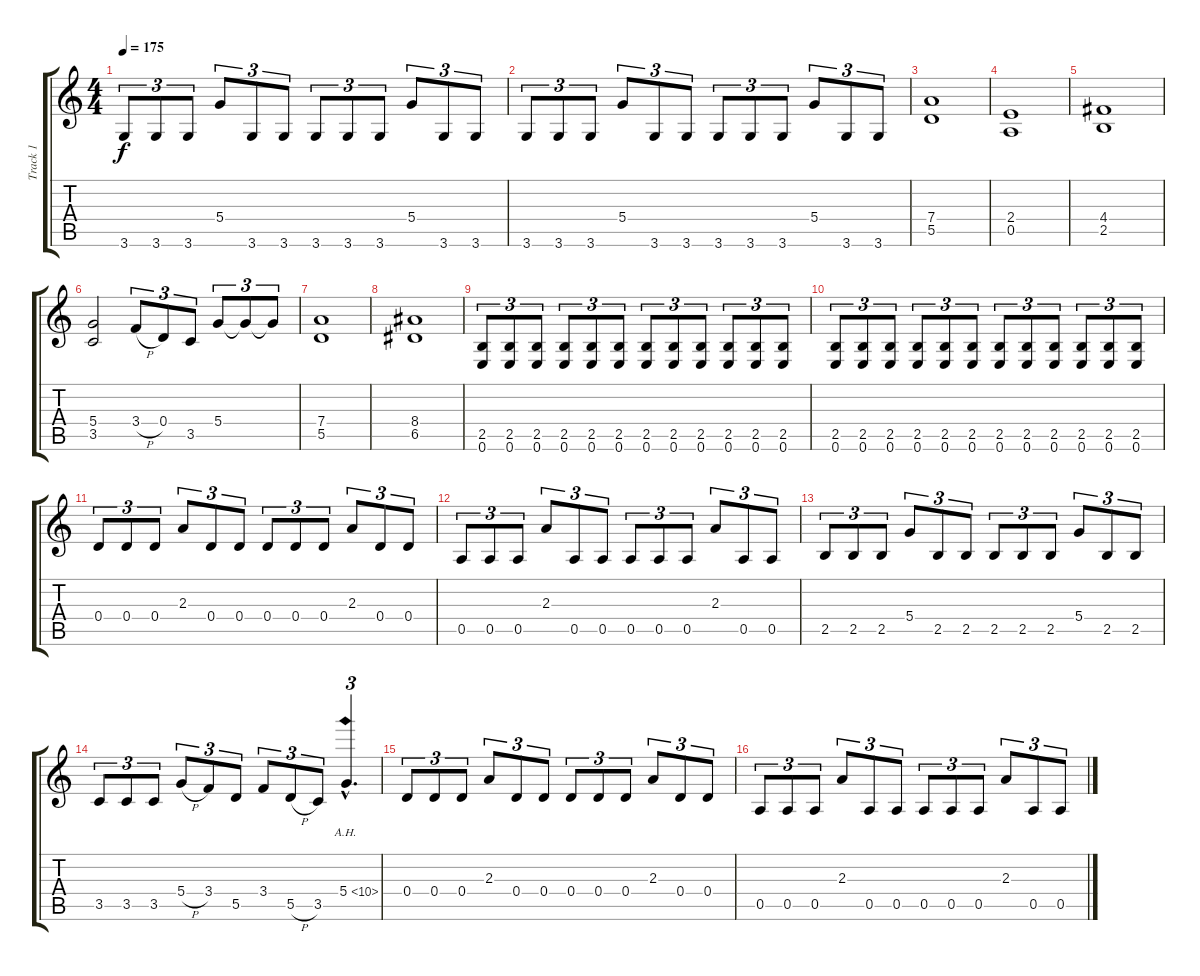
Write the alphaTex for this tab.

\track ("Track 1" "Track 1") {instrument overdrivenguitar}
\staff {score tabs}
\tuning (E4 B3 G3 D3 A2 E2) {hide}
\ts (4 4)
\tempo 175
\clef g2
\ks c
3.6.8{tu (3 2) dy f} 3.6.8{tu (3 2)} 3.6.8{tu (3 2)} 5.4.8{tu (3 2)} 3.6.8{tu (3 2)} 3.6.8{tu (3 2)} 3.6.8{tu (3 2)} 3.6.8{tu (3 2)} 3.6.8{tu (3 2)} 5.4.8{tu (3 2)} 3.6.8{tu (3 2)} 3.6.8{tu (3 2)} |
3.6.8{tu (3 2)} 3.6.8{tu (3 2)} 3.6.8{tu (3 2)} 5.4.8{tu (3 2)} 3.6.8{tu (3 2)} 3.6.8{tu (3 2)} 3.6.8{tu (3 2)} 3.6.8{tu (3 2)} 3.6.8{tu (3 2)} 5.4.8{tu (3 2)} 3.6.8{tu (3 2)} 3.6.8{tu (3 2)} |
(7.4 5.5).1 |
(2.4 0.5).1 |
(4.4 2.5).1 |
(5.4 3.5).2 3.4{h}.8{tu (3 2)} 0.4.8{tu (3 2)} 3.5.8{tu (3 2)} 5.4.8{tu (3 2)} 5.4{t}.8{tu (3 2)} 5.4{t}.8{tu (3 2)} |
(7.4 5.5).1 |
(8.4 6.5).1 |
(2.5 0.6).8{tu (3 2)} (2.5 0.6).8{tu (3 2)} (2.5 0.6).8{tu (3 2)} (2.5 0.6).8{tu (3 2)} (2.5 0.6).8{tu (3 2)} (2.5 0.6).8{tu (3 2)} (2.5 0.6).8{tu (3 2)} (2.5 0.6).8{tu (3 2)} (2.5 0.6).8{tu (3 2)} (2.5 0.6).8{tu (3 2)} (2.5 0.6).8{tu (3 2)} (2.5 0.6).8{tu (3 2)} |
(2.5 0.6).8{tu (3 2)} (2.5 0.6).8{tu (3 2)} (2.5 0.6).8{tu (3 2)} (2.5 0.6).8{tu (3 2)} (2.5 0.6).8{tu (3 2)} (2.5 0.6).8{tu (3 2)} (2.5 0.6).8{tu (3 2)} (2.5 0.6).8{tu (3 2)} (2.5 0.6).8{tu (3 2)} (2.5 0.6).8{tu (3 2)} (2.5 0.6).8{tu (3 2)} (2.5 0.6).8{tu (3 2)} |
0.4.8{tu (3 2)} 0.4.8{tu (3 2)} 0.4.8{tu (3 2)} 2.3.8{tu (3 2)} 0.4.8{tu (3 2)} 0.4.8{tu (3 2)} 0.4.8{tu (3 2)} 0.4.8{tu (3 2)} 0.4.8{tu (3 2)} 2.3.8{tu (3 2)} 0.4.8{tu (3 2)} 0.4.8{tu (3 2)} |
0.5.8{tu (3 2)} 0.5.8{tu (3 2)} 0.5.8{tu (3 2)} 2.3.8{tu (3 2)} 0.5.8{tu (3 2)} 0.5.8{tu (3 2)} 0.5.8{tu (3 2)} 0.5.8{tu (3 2)} 0.5.8{tu (3 2)} 2.3.8{tu (3 2)} 0.5.8{tu (3 2)} 0.5.8{tu (3 2)} |
2.5.8{tu (3 2)} 2.5.8{tu (3 2)} 2.5.8{tu (3 2)} 5.4.8{tu (3 2)} 2.5.8{tu (3 2)} 2.5.8{tu (3 2)} 2.5.8{tu (3 2)} 2.5.8{tu (3 2)} 2.5.8{tu (3 2)} 5.4.8{tu (3 2)} 2.5.8{tu (3 2)} 2.5.8{tu (3 2)} |
3.5.8{tu (3 2)} 3.5.8{tu (3 2)} 3.5.8{tu (3 2)} 5.4{h}.8{tu (3 2)} 3.4.8{tu (3 2)} 5.5.8{tu (3 2)} 3.4.8{tu (3 2)} 5.5{h}.8{tu (3 2)} 3.5.8{tu (3 2)} 5.4{ah 5 hac}.4{d tu (3 2)} |
0.4.8{tu (3 2)} 0.4.8{tu (3 2)} 0.4.8{tu (3 2)} 2.3.8{tu (3 2)} 0.4.8{tu (3 2)} 0.4.8{tu (3 2)} 0.4.8{tu (3 2)} 0.4.8{tu (3 2)} 0.4.8{tu (3 2)} 2.3.8{tu (3 2)} 0.4.8{tu (3 2)} 0.4.8{tu (3 2)} |
0.5.8{tu (3 2)} 0.5.8{tu (3 2)} 0.5.8{tu (3 2)} 2.3.8{tu (3 2)} 0.5.8{tu (3 2)} 0.5.8{tu (3 2)} 0.5.8{tu (3 2)} 0.5.8{tu (3 2)} 0.5.8{tu (3 2)} 2.3.8{tu (3 2)} 0.5.8{tu (3 2)} 0.5.8{tu (3 2)}
